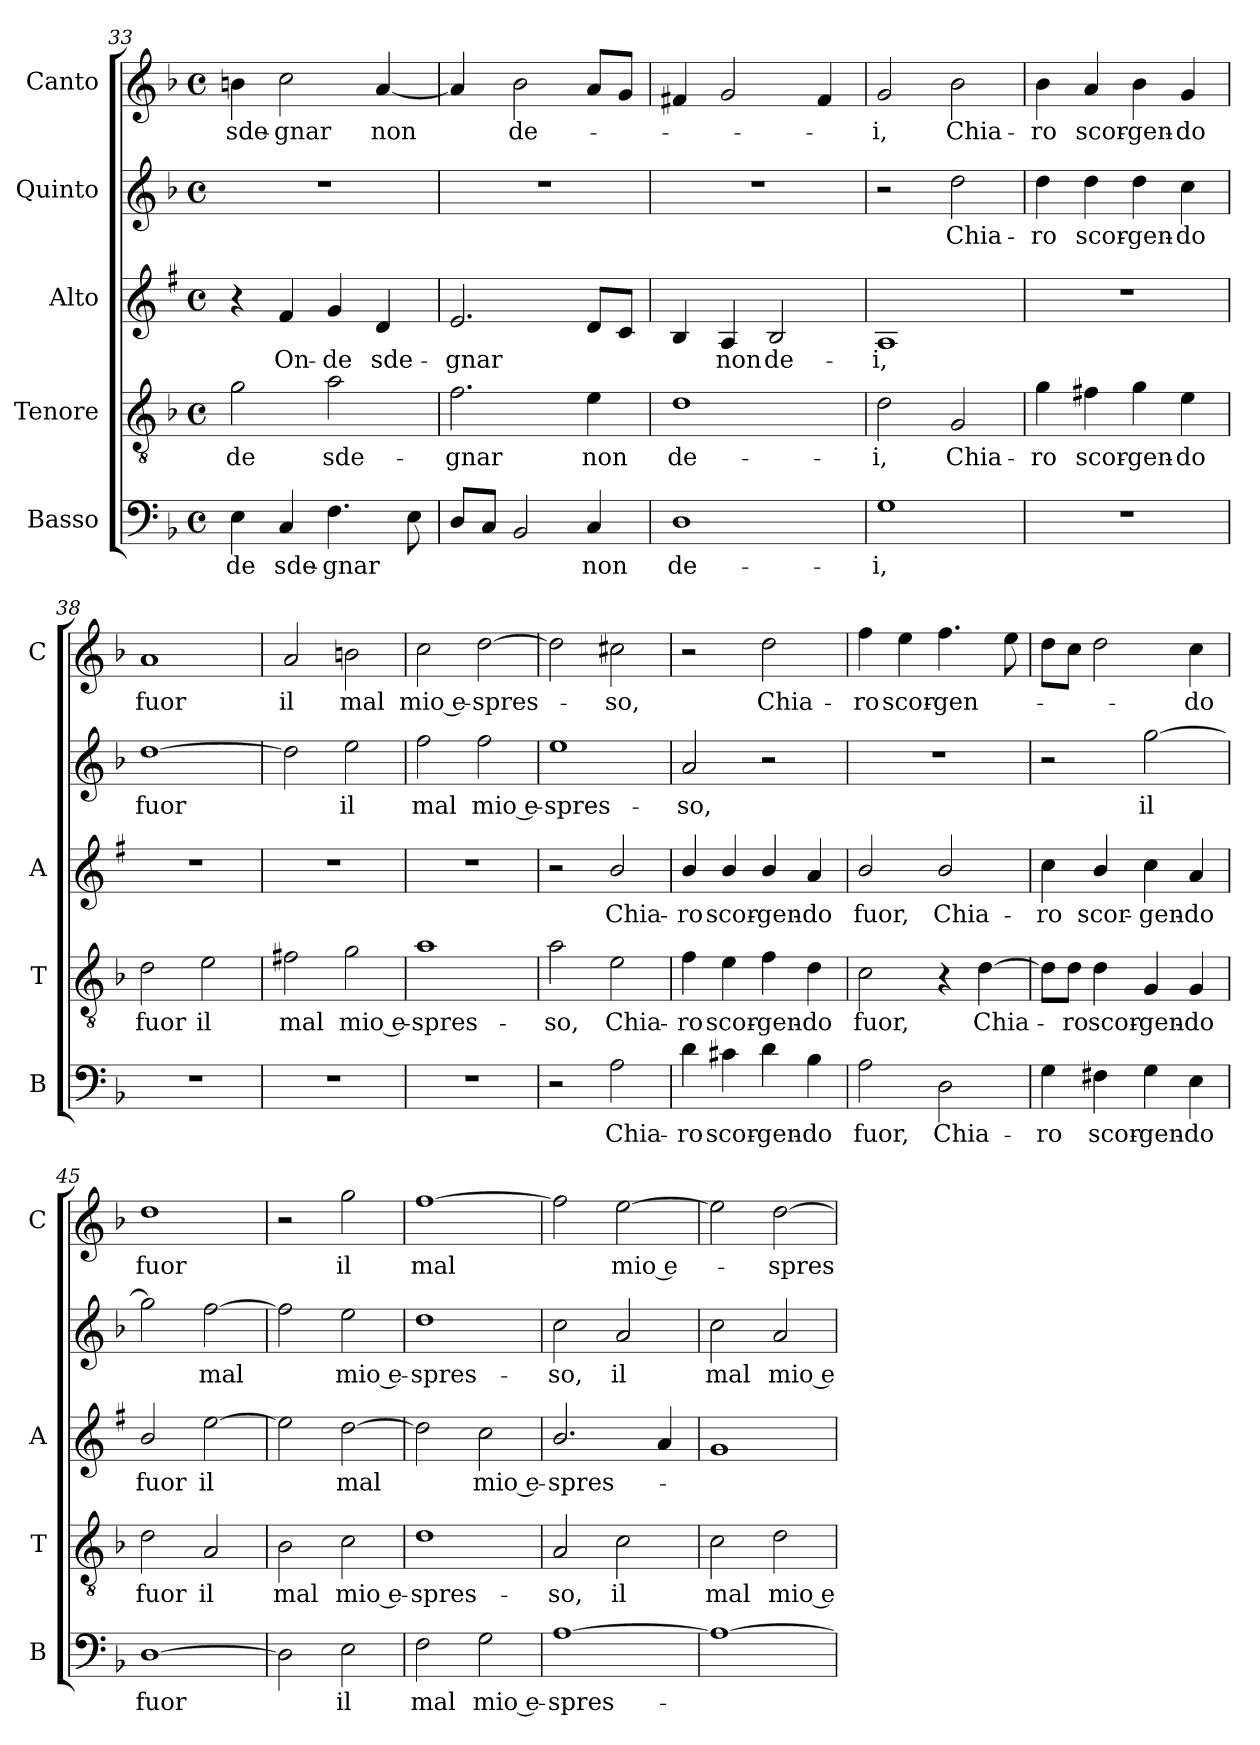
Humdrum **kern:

**kern	**text	**kern	**text	**kern	**text	**kern	**text	**kern	**text
*part5	*part5	*part4	*part4	*part3	*part3	*part2	*part2	*part1	*part1
*staff5	*staff5	*staff4	*staff4	*staff3	*staff3	*staff2	*staff2	*staff1	*staff1
*I"Basso	*	*I"Tenore	*	*I"Alto	*	*I"Quinto	*	*I"Canto	*
*I'B	*	*I'T	*	*I'A	*	*	*	*I'C	*
*clefF4	*	*clefGv2	*	*clefG2	*	*clefG2	*	*clefG2	*
*	*	*	*	*ITrd1c2	*	*	*	*	*
*k[b-]	*	*k[b-]	*	*k[b-]	*	*k[b-]	*	*k[b-]	*
*F:	*	*F:	*	*F:	*	*F:	*	*F:	*
*M4/4	*	*M4/4	*	*M4/4	*	*M4/4	*	*M4/4	*
*met(c)	*	*met(c)	*	*met(c)	*	*met(c)	*	*met(c)	*
=33	=33	=33	=33	=33	=33	=33	=33	=33	=33
!	!LO:LY:b	!	!LO:LY:b	!	!	!	!	!	!LO:LY:b
4E\	-de	2g\	-de	4r	.	1r	.	4bn\	sde-
!	!LO:LY:b	!	!	!	!LO:LY:b	!	!	!	!LO:LY:b
4C/	sde-	.	.	4e/	On-	.	.	2cc\	-gnar
!	!LO:LY:b	!	!LO:LY:b	!	!LO:LY:b	!	!	!	!
4.F\	-gnar	2a\	sde-	4f/	-de	.	.	.	.
!	!	!	!	!	!LO:LY:b	!	!	!	!LO:LY:b
.	.	.	.	4c/	sde-	.	.	[4a/	non
8E\	.	.	.	.	.	.	.	.	.
=34	=34	=34	=34	=34	=34	=34	=34	=34	=34
!	!	!	!LO:LY:b	!	!LO:LY:b	!	!	!	!
8D/L	.	2.f\	-gnar	2.d/	-gnar	1r	.	4a/]	.
8C/J	.	.	.	.	.	.	.	.	.
!	!	!	!	!	!	!	!	!	!LO:LY:b
2BB-/	.	.	.	.	.	.	.	2b-\	de-
!	!LO:LY:b	!	!LO:LY:b	!	!	!	!	!	!
4C/	non	4e\	non	8c/L	.	.	.	8a/L	.
.	.	.	.	8B-/J	.	.	.	8g/J	.
=35	=35	=35	=35	=35	=35	=35	=35	=35	=35
!	!LO:LY:b	!	!LO:LY:b	!	!	!	!	!	!
1D	de-	1d	de-	4A/	.	1r	.	4f#X/	.
!	!	!	!	!	!LO:LY:b	!	!	!	!
.	.	.	.	4G/	non	.	.	2g/	.
!	!	!	!	!	!LO:LY:b	!	!	!	!
.	.	.	.	2A/	de-	.	.	.	.
.	.	.	.	.	.	.	.	4f#/	.
=36	=36	=36	=36	=36	=36	=36	=36	=36	=36
!	!LO:LY:b	!	!LO:LY:b	!	!LO:LY:b	!	!	!	!LO:LY:b
1G	-i,	2d\	-i,	1G	-i,	2r	.	2g/	-i,
!	!	!	!LO:LY:b	!	!	!	!LO:LY:b	!	!LO:LY:b
.	.	2G/	Chia-	.	.	2dd\	Chia-	2b-\	Chia-
=37	=37	=37	=37	=37	=37	=37	=37	=37	=37
!	!	!	!LO:LY:b	!	!	!	!LO:LY:b	!	!LO:LY:b
1r	.	4g\	-ro	1r	.	4dd\	-ro	4b-\	-ro
!	!	!	!LO:LY:b	!	!	!	!LO:LY:b	!	!LO:LY:b
.	.	4f#X\	scor-	.	.	4dd\	scor-	4a/	scor-
!	!	!	!LO:LY:b	!	!	!	!LO:LY:b	!	!LO:LY:b
.	.	4g\	-gen-	.	.	4dd\	-gen-	4b-\	-gen-
!	!	!	!LO:LY:b	!	!	!	!LO:LY:b	!	!LO:LY:b
.	.	4e\	-do	.	.	4cc\	-do	4g/	-do
=38	=38	=38	=38	=38	=38	=38	=38	=38	=38
!	!	!	!LO:LY:b	!	!	!	!LO:LY:b	!	!LO:LY:b
1r	.	2d\	fuor	1r	.	[1dd	fuor	1a	fuor
!	!	!	!LO:LY:b	!	!	!	!	!	!
.	.	2e\	il	.	.	.	.	.	.
=39	=39	=39	=39	=39	=39	=39	=39	=39	=39
!	!	!	!LO:LY:b	!	!	!	!	!	!LO:LY:b
1r	.	2f#X\	mal	1r	.	2dd\]	.	2a/	il
!	!	!	!LO:LY:b	!	!	!	!LO:LY:b	!	!LO:LY:b
.	.	2g\	mio e-	.	.	2ee\	il	2bn\	mal
!!LO:PB:g=z
=40	=40	=40	=40	=40	=40	=40	=40	=40	=40
!	!	!	!LO:LY:b	!	!	!	!LO:LY:b	!	!LO:LY:b
1r	.	1a	-spres-	1r	.	2ff\	mal	2cc\	mio e-
!	!	!	!	!	!	!	!LO:LY:b	!	!LO:LY:b
.	.	.	.	.	.	2ff\	mio e-	[2dd\	-spres-
=41	=41	=41	=41	=41	=41	=41	=41	=41	=41
!	!	!	!LO:LY:b	!	!	!	!LO:LY:b	!	!
2r	.	2a\	-so,	2r	.	1ee	-spres-	2dd\]	.
!	!LO:LY:b	!	!LO:LY:b	!	!LO:LY:b	!	!	!	!LO:LY:b
2A\	Chia-	2e\	Chia-	2a/	Chia-	.	.	2cc#X\	-so,
=42	=42	=42	=42	=42	=42	=42	=42	=42	=42
!	!LO:LY:b	!	!LO:LY:b	!	!LO:LY:b	!	!LO:LY:b	!	!
4d\	-ro	4f\	-ro	4a/	-ro	2a/	-so,	2r	.
!	!LO:LY:b	!	!LO:LY:b	!	!LO:LY:b	!	!	!	!
4c#X\	scor-	4e\	scor-	4a/	scor-	.	.	.	.
!	!LO:LY:b	!	!LO:LY:b	!	!LO:LY:b	!	!	!	!LO:LY:b
4d\	-gen-	4f\	-gen-	4a/	-gen-	2r	.	2dd\	Chia-
!	!LO:LY:b	!	!LO:LY:b	!	!LO:LY:b	!	!	!	!
4B-\	-do	4d\	-do	4g/	-do	.	.	.	.
=43	=43	=43	=43	=43	=43	=43	=43	=43	=43
!	!LO:LY:b	!	!LO:LY:b	!	!LO:LY:b	!	!	!	!LO:LY:b
2A\	fuor,	2c\	fuor,	2a/	fuor,	1r	.	4ff\	-ro
!	!	!	!	!	!	!	!	!	!LO:LY:b
.	.	.	.	.	.	.	.	4ee\	scor-
!	!LO:LY:b	!	!	!	!LO:LY:b	!	!	!	!LO:LY:b
2D\	Chia-	4r	.	2a/	Chia-	.	.	4.ff\	-gen-
!	!	!	!LO:LY:b	!	!	!	!	!	!
.	.	[4d\	Chia-	.	.	.	.	.	.
.	.	.	.	.	.	.	.	8ee\	.
=44	=44	=44	=44	=44	=44	=44	=44	=44	=44
!	!LO:LY:b	!	!	!	!LO:LY:b	!	!	!	!
4G\	-ro	8d\L]	.	4b-\	-ro	2r	.	8dd\L	.
!	!	!	!LO:LY:b	!	!	!	!	!	!
.	.	8d\J	-ro	.	.	.	.	8cc\J	.
!	!LO:LY:b	!	!LO:LY:b	!	!LO:LY:b	!	!	!	!
4F#X\	scor-	4d\	scor-	4a/	scor-	.	.	2dd\	.
!	!LO:LY:b	!	!LO:LY:b	!	!LO:LY:b	!	!LO:LY:b	!	!
4G\	-gen-	4G/	-gen-	4b-\	-gen-	[2gg\	il	.	.
!	!LO:LY:b	!	!LO:LY:b	!	!LO:LY:b	!	!	!	!LO:LY:b
4E\	-do	4G/	-do	4g/	-do	.	.	4cc\	-do
=45	=45	=45	=45	=45	=45	=45	=45	=45	=45
!	!LO:LY:b	!	!LO:LY:b	!	!LO:LY:b	!	!	!	!LO:LY:b
[1D	fuor	2d\	fuor	2a/	fuor	2gg\]	.	1dd	fuor
!	!	!	!LO:LY:b	!	!LO:LY:b	!	!LO:LY:b	!	!
.	.	2A/	il	[2dd\	il	[2ff\	mal	.	.
=46	=46	=46	=46	=46	=46	=46	=46	=46	=46
!	!	!	!LO:LY:b	!	!	!	!	!	!
2D\]	.	2B-\	mal	2dd\]	.	2ff\]	.	2r	.
!	!LO:LY:b	!	!LO:LY:b	!	!LO:LY:b	!	!LO:LY:b	!	!LO:LY:b
2E\	il	2c\	mio e-	[2cc\	mal	2ee\	mio e-	2gg\	il
=47	=47	=47	=47	=47	=47	=47	=47	=47	=47
!	!LO:LY:b	!	!LO:LY:b	!	!	!	!LO:LY:b	!	!LO:LY:b
2F\	mal	1d	-spres-	2cc\]	.	1dd	-spres-	[1ff	mal
!	!LO:LY:b	!	!	!	!LO:LY:b	!	!	!	!
2G\	mio e-	.	.	2b-\	mio e-	.	.	.	.
!!LO:LB:g=z
=48	=48	=48	=48	=48	=48	=48	=48	=48	=48
!	!LO:LY:b	!	!LO:LY:b	!	!LO:LY:b	!	!LO:LY:b	!	!
[1A	-spres-	2A/	-so,	2.a/	-spres-	2cc\	-so,	2ff\]	.
!	!	!	!LO:LY:b	!	!	!	!LO:LY:b	!	!LO:LY:b
.	.	2c\	il	.	.	2a/	il	[2ee\	mio e-
.	.	.	.	4g/	.	.	.	.	.
=49	=49	=49	=49	=49	=49	=49	=49	=49	=49
!	!	!	!LO:LY:b	!	!	!	!LO:LY:b	!	!
1A_	.	2c\	mal	1f	.	2cc\	mal	2ee\]	.
!	!	!	!LO:LY:b	!	!	!	!LO:LY:b	!	!LO:LY:b
.	.	2d\	mio e-	.	.	2a/	mio e-	[2dd\	-spres-
=	=	=	=	=	=	=	=	=	=
*-	*-	*-	*-	*-	*-	*-	*-	*-	*-
